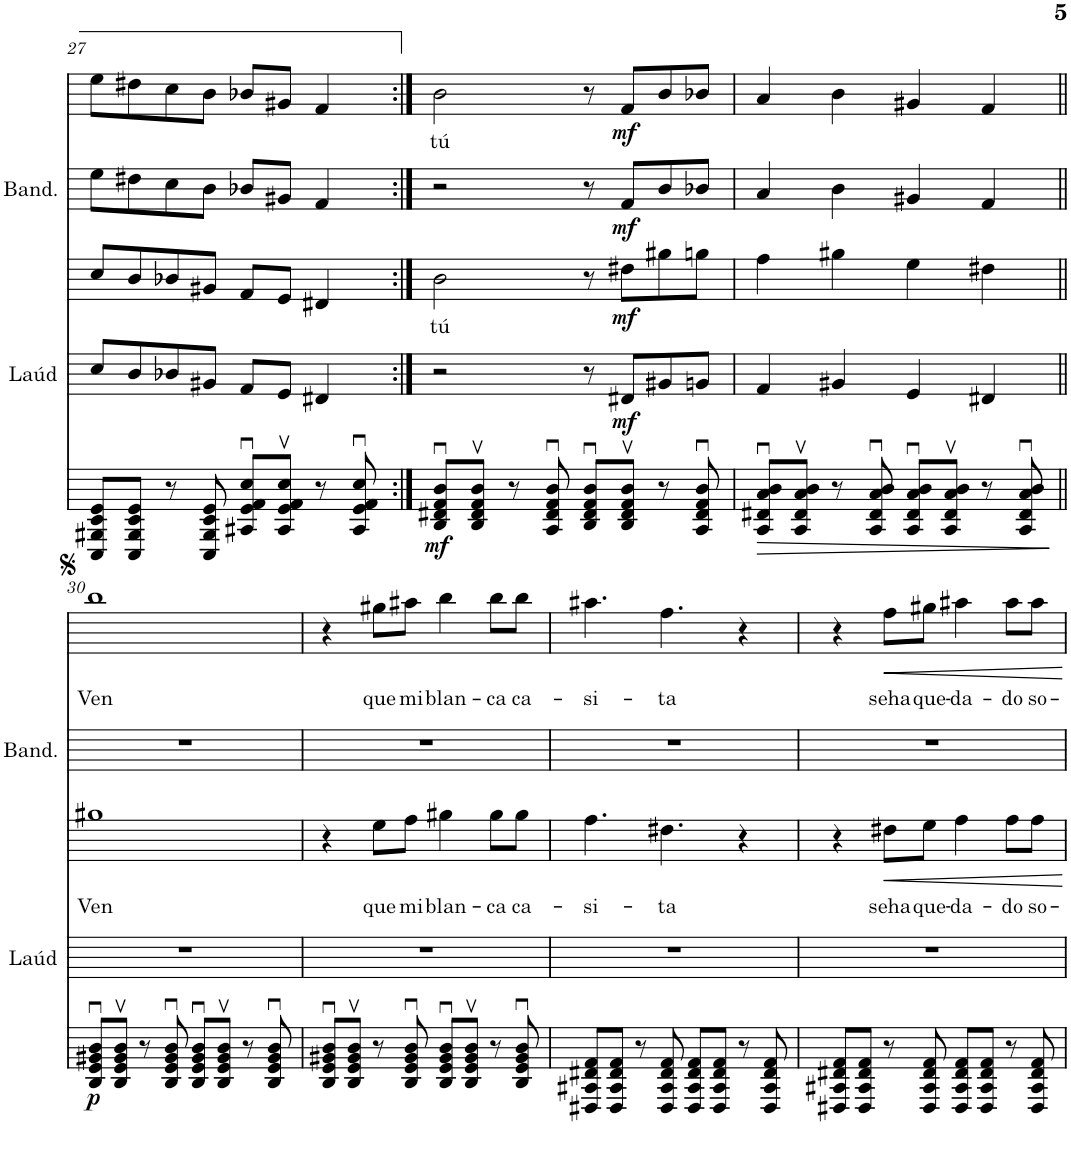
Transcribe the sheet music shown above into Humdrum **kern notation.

**kern	**dynam	**kern	**dynam	**kern	**text	**dynam	**kern	**dynam	**kern	**text	**dynam
*part5	*part5	*part4	*part4	*part3	*part3	*part3	*part2	*part2	*part1	*part1	*part1
*staff5	*staff5	*staff4	*staff4	*staff3	*staff3	*staff3	*staff2	*staff2	*staff1	*staff1	*staff1
*I"Guitarra	*	*I"Laúd	*	*I"Bajo	*	*	*I"Bandurria	*	*I"Barítono	*	*
*	*	*I'Laúd	*	*	*	*	*I'Band.	*	*	*	*
!!LO:PB:g=z
*clefGv2	*	*clefGv2	*	*clefGv2	*	*	*clefG2	*	*clefG2	*	*
*k[f#c#]	*	*k[f#c#]	*	*k[f#c#]	*	*	*k[f#c#]	*	*k[f#c#]	*	*
*M4/4	*	*M4/4	*	*M4/4	*	*	*M4/4	*	*M4/4	*	*
=27	=27	=27	=27	=27	=27	=27	=27	=27	=27	=27	=27
8CC#/ 8GG#X/ 8C#/ 8E/L	.	8c#/L	.	8c#/L	.	.	8ee\L	.	8ee\L	.	.
8CC#/ 8GG#/ 8C#/ 8E/J	.	8B/	.	8B/	.	.	8dd#X\	.	8dd#X\	.	.
8r	.	8B-X/	.	8B-X/	.	.	8cc#\	.	8cc#\	.	.
8CC#/ 8GG#/ 8C#/ 8E/	.	8G#X/J	.	8G#X/J	.	.	8b\J	.	8b\J	.	.
8AA#X/u 8E/u 8F#/u 8c#/uL	.	8F#/L	.	8F#/L	.	.	8b-X/L	.	8b-X/L	.	.
8AA#/v 8E/v 8F#/v 8c#/vJ	.	8E/J	.	8E/J	.	.	8g#X/J	.	8g#X/J	.	.
8r	.	4D#X/	.	4D#X/	.	.	4f#/	.	4f#/	.	.
8AA#/u 8E/u 8F#/u 8c#/u	.	.	.	.	.	.	.	.	.	.	.
=28:|!	=28:|!	=28:|!	=28:|!	=28:|!	=28:|!	=28:|!	=28:|!	=28:|!	=28:|!	=28:|!	=28:|!
!	!LO:DY:b	!	!	!	!LO:LY:b	!	!	!	!	!LO:LY:b	!
8BB/u 8D#X/u 8F#/u 8B/uL	mf	2r	.	2B\	tú	.	2r	.	2b\	tú	.
8BB/v 8D#/v 8F#/v 8B/vJ	.	.	.	.	.	.	.	.	.	.	.
8r	.	.	.	.	.	.	.	.	.	.	.
8AA/u 8D#/u 8F#/u 8B/u	.	.	.	.	.	.	.	.	.	.	.
8BB/u 8D#/u 8F#/u 8B/uL	.	8r	.	8r	.	.	8r	.	8r	.	.
!	!	!	!LO:DY:b	!	!	!LO:DY:b	!	!LO:DY:b	!	!	!LO:DY:b
8BB/v 8D#/v 8F#/v 8B/vJ	.	8D#X/L	mf	8d#X\L	.	mf	8f#/L	mf	8f#/L	.	mf
8r	.	8G#X/	.	8g#X\	.	.	8b/	.	8b/	.	.
8AA/u 8D#/u 8F#/u 8B/u	.	8Gn/J	.	8gn\J	.	.	8b-X/J	.	8b-X/J	.	.
=29	=29	=29	=29	=29	=29	=29	=29	=29	=29	=29	=29
!	!LO:HP:b	!	!	!	!	!	!	!	!	!	!
8AA/u 8D#X/u 8A/u 8B/uL	>	4F#/	.	4f#\	.	.	4a/	.	4a/	.	.
8AA/v 8D#/v 8A/v 8B/vJ	.	.	.	.	.	.	.	.	.	.	.
8r	.	4G#X/	.	4g#X\	.	.	4b\	.	4b\	.	.
8AA/u 8D#/u 8A/u 8B/u	.	.	.	.	.	.	.	.	.	.	.
8AA/u 8D#/u 8A/u 8B/uL	.	4E/	.	4e\	.	.	4g#X/	.	4g#X/	.	.
8AA/v 8D#/v 8A/v 8B/vJ	.	.	.	.	.	.	.	.	.	.	.
8r	.	4D#X/	.	4d#X\	.	.	4f#/	.	4f#/	.	.
8AA/u 8D#/u 8A/u 8B/u	.	.	.	.	.	.	.	.	.	.	.
.	]	.	.	.	.	.	.	.	.	.	.
!!LO:LB:g=z
=30||	=30||	=30||	=30||	=30||	=30||	=30||	=30||	=30||	=30||	=30||	=30||
!	!LO:DY:b	!	!	!	!LO:LY:b	!	!	!	!	!LO:LY:b	!
8BB/u 8E/u 8G#X/u 8B/uL	p	1r	.	1g#X	Ven	.	1r	.	1bb	Ven	.
8BB/v 8E/v 8G#/v 8B/vJ	.	.	.	.	.	.	.	.	.	.	.
8r	.	.	.	.	.	.	.	.	.	.	.
8BB/u 8E/u 8G#/u 8B/u	.	.	.	.	.	.	.	.	.	.	.
8BB/u 8E/u 8G#/u 8B/uL	.	.	.	.	.	.	.	.	.	.	.
8BB/v 8E/v 8G#/v 8B/vJ	.	.	.	.	.	.	.	.	.	.	.
8r	.	.	.	.	.	.	.	.	.	.	.
8BB/u 8E/u 8G#/u 8B/u	.	.	.	.	.	.	.	.	.	.	.
=31	=31	=31	=31	=31	=31	=31	=31	=31	=31	=31	=31
8BB/u 8E/u 8G#X/u 8B/uL	.	1r	.	4r	.	.	1r	.	4r	.	.
8BB/v 8E/v 8G#/v 8B/vJ	.	.	.	.	.	.	.	.	.	.	.
!	!	!	!	!	!LO:LY:b	!	!	!	!	!LO:LY:b	!
8r	.	.	.	8e\L	que	.	.	.	8gg#X\L	que	.
!	!	!	!	!	!LO:LY:b	!	!	!	!	!LO:LY:b	!
8BB/u 8E/u 8G#/u 8B/u	.	.	.	8f#\J	mi	.	.	.	8aa#X\J	mi	.
!	!	!	!	!	!LO:LY:b	!	!	!	!	!LO:LY:b	!
8BB/u 8E/u 8G#/u 8B/uL	.	.	.	4g#X\	blan-	.	.	.	4bb\	blan-	.
8BB/v 8E/v 8G#/v 8B/vJ	.	.	.	.	.	.	.	.	.	.	.
!	!	!	!	!	!LO:LY:b	!	!	!	!	!LO:LY:b	!
8r	.	.	.	8g#\L	-ca	.	.	.	8bb\L	-ca	.
!	!	!	!	!	!LO:LY:b	!	!	!	!	!LO:LY:b	!
8BB/u 8E/u 8G#/u 8B/u	.	.	.	8g#\J	ca-	.	.	.	8bb\J	ca-	.
=32	=32	=32	=32	=32	=32	=32	=32	=32	=32	=32	=32
!	!	!	!	!	!LO:LY:b	!	!	!	!	!LO:LY:b	!
8DD#X/ 8AA#X/ 8D#X/ 8F#/L	.	1r	.	4.f#\	-si-	.	1r	.	4.aa#X\	-si-	.
8DD#/ 8AA#/ 8D#/ 8F#/J	.	.	.	.	.	.	.	.	.	.	.
8r	.	.	.	.	.	.	.	.	.	.	.
!	!	!	!	!	!LO:LY:b	!	!	!	!	!LO:LY:b	!
8DD#/ 8AA#/ 8D#/ 8F#/	.	.	.	4.d#X\	-ta	.	.	.	4.ff#\	-ta	.
8DD#/ 8AA#/ 8D#/ 8F#/L	.	.	.	.	.	.	.	.	.	.	.
8DD#/ 8AA#/ 8D#/ 8F#/J	.	.	.	.	.	.	.	.	.	.	.
8r	.	.	.	4r	.	.	.	.	4r	.	.
8DD#/ 8AA#/ 8D#/ 8F#/	.	.	.	.	.	.	.	.	.	.	.
=33	=33	=33	=33	=33	=33	=33	=33	=33	=33	=33	=33
8DD#X/ 8AA#X/ 8D#X/ 8F#/L	.	1r	.	4r	.	.	1r	.	4r	.	.
8DD#/ 8AA#/ 8D#/ 8F#/J	.	.	.	.	.	.	.	.	.	.	.
!	!	!	!	!	!LO:LY:b	!	!	!	!	!LO:LY:b	!
8r	.	.	.	8d#X\L	seha	.	.	.	8ff#\L	seha	.
!	!	!	!	!	!LO:LY:b	!	!	!	!	!LO:LY:b	!
8DD#/ 8AA#/ 8D#/ 8F#/	.	.	.	8e\J	que-	.	.	.	8gg#X\J	que-	.
!	!	!	!	!	!LO:LY:b	!	!	!	!	!LO:LY:b	!
8DD#/ 8AA#/ 8D#/ 8F#/L	.	.	.	4f#\	-da-	.	.	.	4aa#X\	-da-	.
8DD#/ 8AA#/ 8D#/ 8F#/J	.	.	.	.	.	.	.	.	.	.	.
!	!	!	!	!	!LO:LY:b	!	!	!	!	!LO:LY:b	!
8r	.	.	.	8f#\L	-do	.	.	.	8aa#\L	-do	.
!	!	!	!	!	!LO:LY:b	!	!	!	!	!LO:LY:b	!
8DD#/ 8AA#/ 8D#/ 8F#/	.	.	.	8f#\J	so-	.	.	.	8aa#\J	so-	.
=	=	=	=	=	=	=	=	=	=	=	=
*-	*-	*-	*-	*-	*-	*-	*-	*-	*-	*-	*-
